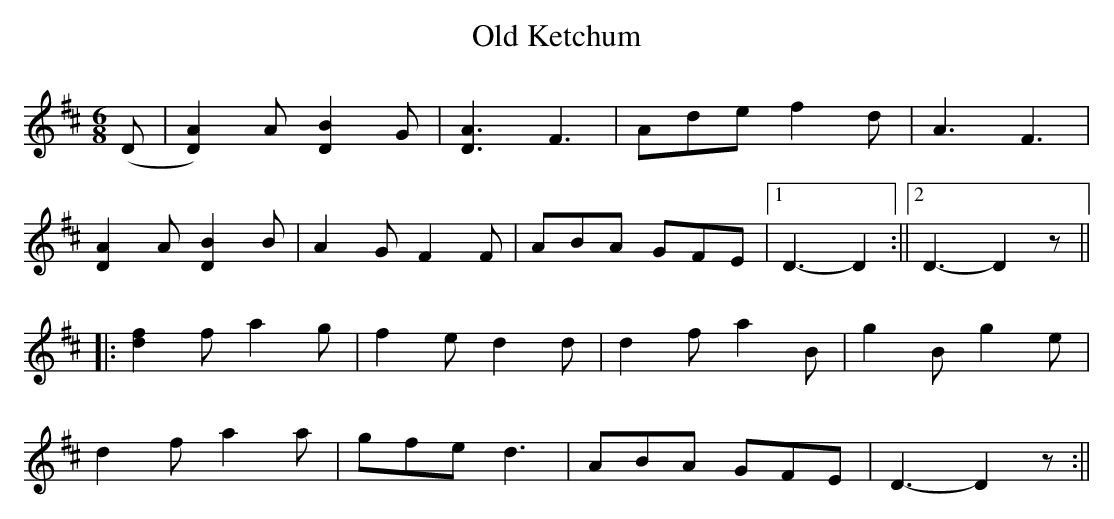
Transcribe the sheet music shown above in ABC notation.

X:1
T:Old Ketchum
M:6/8
L:1/8
K:D
(D|[D2A2])A [D2B2]G|[D3A3]F3|Ade f2d|A3F3|
[D2A2]A [D2B2]B|A2G F2F|ABA GFE|1D3-D2:||2D3-D2z||
|:[d2f2]f a2g|f2e d2d|d2f a2B| g2B g2e|
d2f a2a| gfed3| ABA GFE| D3-D2z:||
